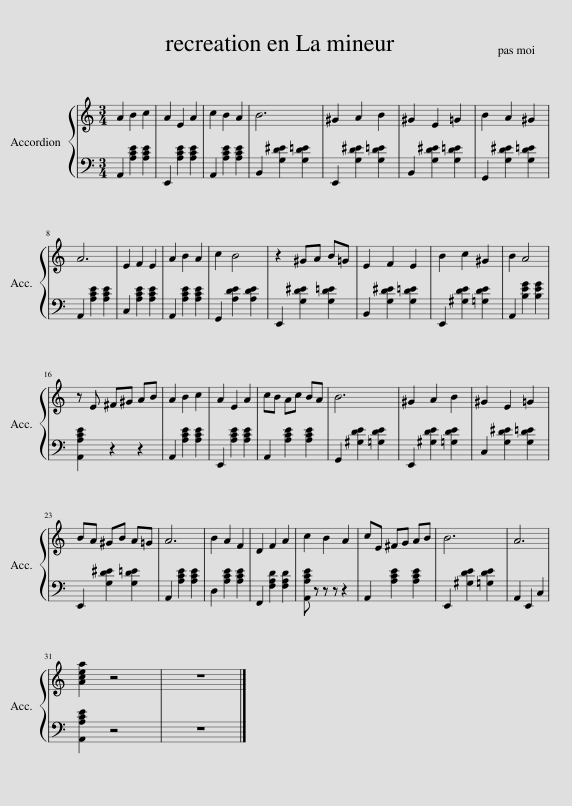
X:1
%%score { 1 | 2 }
L:1/8
M:3/4
I:linebreak $
K:C
V:1 treble
V:2 bass
V:1
 A2 B2 c2 | A2 E2 A2 | c2 B2 A2 | B6 | ^G2 A2 B2 | %5
 ^G2 E2 =G2 | B2 A2 ^G2 |$ A6 | E2 F2 E2 | A2 B2 A2 | %10
 c2 B4 | z2 ^GA B=G | E2 F2 E2 | B2 c2 ^G2 | B2 A4 |$ %15
 z E ^F^G AB | A2 B2 c2 | A2 E2 A2 | cB Ac BA | B6 | %20
 ^G2 A2 B2 | ^G2 E2 =G2 |$ BA ^GB A=G | A6 | B2 A2 F2 | %25
 D2 F2 A2 | c2 B2 A2 | cE ^FG AB | B6 | A6 |$ %30
 [Acea]2 z4 | z6 |] %32
V:2
 A,,2 [A,CE]2 [A,CE]2 | E,,2 [A,CE]2 [A,CE]2 | A,,2 [A,CE]2 [A,CE]2 | B,,2 [G,D^E]2 [G,D=E]2 | E,,2 [G,D^E]2 [G,D=E]2 | %5
 B,,2 [G,D^E]2 [G,D=E]2 | G,,2 [G,D^E]2 [G,D=E]2 |$ A,,2 [A,CE]2 [A,CE]2 | C,2 [A,CE]2 [A,CE]2 | A,,2 [A,CE]2 [A,CE]2 | %10
 G,,2 [A,DE]2 [A,DE]2 | E,,2 [G,D^E]2 [G,D=E]2 | B,,2 [G,D^E]2 [G,D=E]2 | E,,2 [^G,DE]2 [=G,DE]2 | A,,2 [B,EG]2 [B,EG]2 |$ %15
 [A,,A,CE]2 z2 z2 | A,,2 [A,CE]2 [A,CE]2 | E,,2 [A,CE]2 [A,CE]2 | A,,2 [A,CE]2 [A,CE]2 | G,,2 [^G,DE]2 [=G,DE]2 | %20
 E,,2 [^G,DE]2 [=G,DE]2 | C,2 [G,D^E]2 [G,D=E]2 |$ E,,2 [G,D^E]2 [G,D=E]2 | A,,2 [A,CE]2 [A,CE]2 | D,2 [A,CE]2 [A,CE]2 | %25
 F,,2 [F,A,D]2 [F,A,D]2 | [A,,A,CE] z z z z2 | A,,2 [A,CE]2 [A,CE]2 | E,,2 [^G,DE]2 [=G,DE]2 | A,,2 E,,2 C,2 |$ %30
 [A,,A,CE]2 z4 | z6 |] %32
